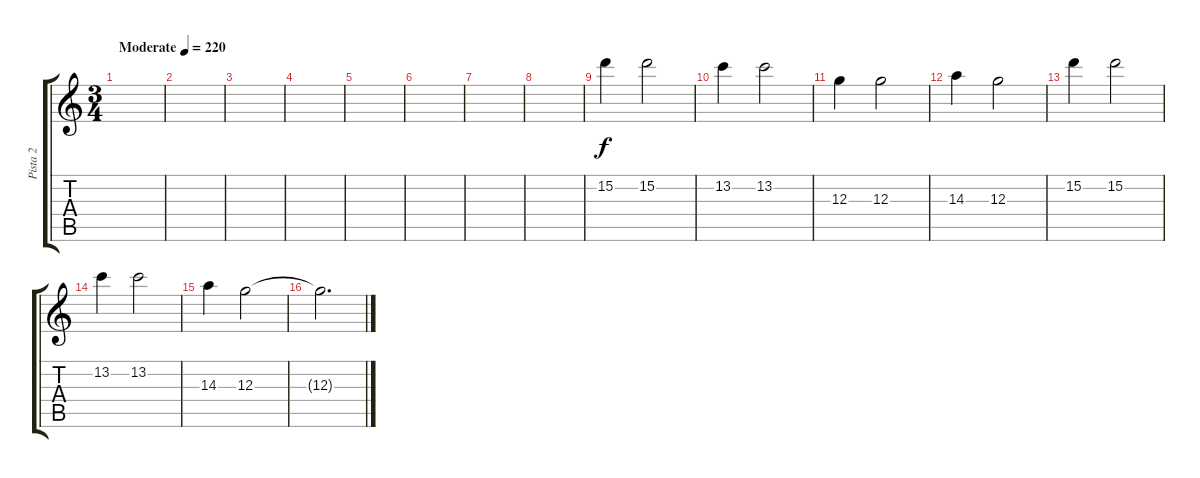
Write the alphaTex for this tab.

\track ("Pista 2" "Pista 2") {instrument overdrivenguitar}
\staff {score tabs}
\tuning (E4 B3 G3 D3 A2 E2) {hide}
\ts (3 4)
\tempo (220 "Moderate")
\clef g2
\ks c
|
|
|
|
|
|
|
|
15.2.4 15.2.2 |
13.2.4 13.2.2 |
12.3.4 12.3.2 |
14.3.4 12.3.2 |
15.2.4 15.2.2 |
13.2.4 13.2.2 |
14.3.4 12.3.2 |
12.3{t}.2{d}
